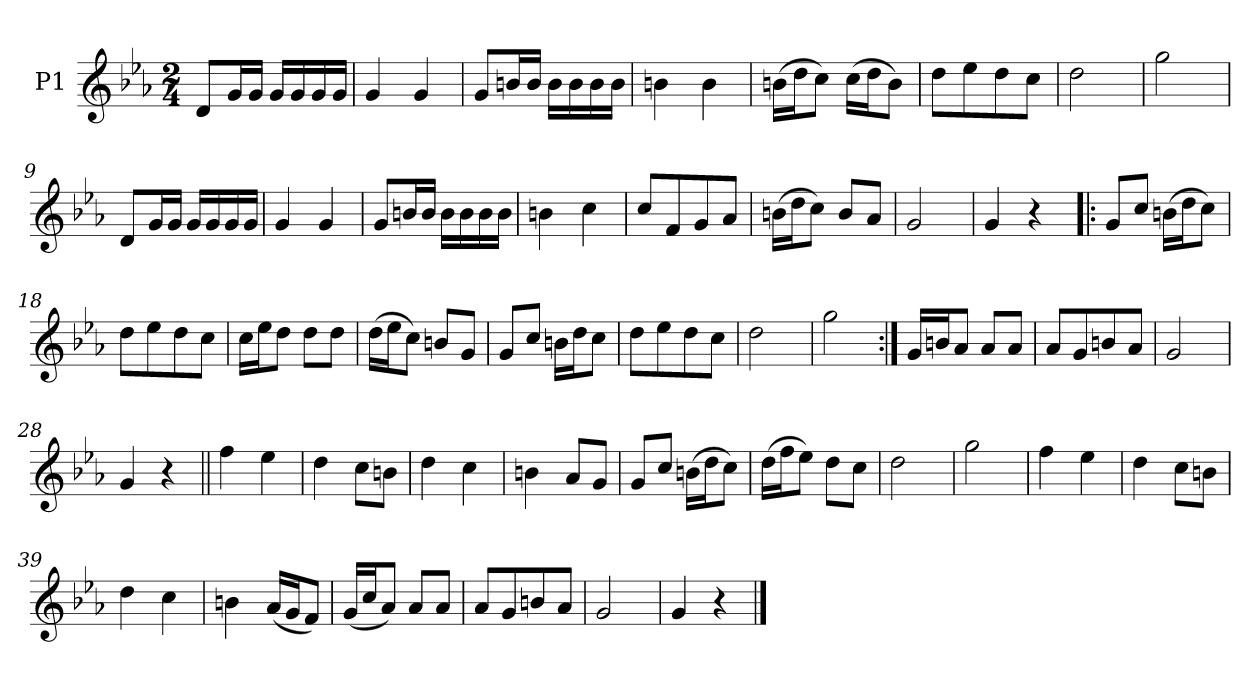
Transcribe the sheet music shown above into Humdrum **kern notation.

**kern
*part1
*staff1
*I"P1
*clefG2
*k[b-e-a-]
*M2/4
=1
8dL
16gL
16gJJ
16gLL
16g
16g
16gJJ
=2
4g
4g
=3
8gL
16bnL
16bJJ
16bLL
16b
16b
16bJJ
=4
4bn
4b
=5
(16bnLL
16ddJ
8ccJ)
(16ccLL
16ddJ
8bJ)
=6
8ddL
8ee-
8dd
8ccJ
=7
2dd
=8
2gg
=9
8dL
16gL
16gJJ
16gLL
16g
16g
16gJJ
=10
4g
4g
=11
8gL
16bnL
16bJJ
16bLL
16b
16b
16bJJ
=12
4bn
4cc
=13
8ccL
8f
8g
8a-J
=14
(16bnLL
16ddJ
8ccJ)
8bL
8a-J
=15
2g
=16
4g
4r
=17!|:
8gL
8ccJ
(16bnLL
16ddJ
8ccJ)
=18
8ddL
8ee-
8dd
8ccJ
=19
16ccLL
16ee-J
8ddJ
8ddL
8ddJ
=20
(16ddLL
16ee-J
8ccJ)
8bnL
8gJ
=21
8gL
8ccJ
16bnLL
16ddJ
8ccJ
=22
8ddL
8ee-
8dd
8ccJ
=23
2dd
=24
2gg
=25:|!
16gLL
16bnJ
8a-J
8a-L
8a-J
=26
8a-L
8g
8bn
8a-J
=27
2g
=28
4g
4r
=29||
4ff
4ee-
=30
4dd
8ccL
8bnJ
=31
4dd
4cc
=32
4bn
8a-L
8gJ
=33
8gL
8ccJ
(16bnLL
16ddJ
8ccJ)
=34
(16ddLL
16ffJ
8ee-J)
8ddL
8ccJ
=35
2dd
=36
2gg
=37
4ff
4ee-
=38
4dd
8ccL
8bnJ
=39
4dd
4cc
=40
4bn
(16a-LL
16gJ
8fJ)
=41
(16gLL
16ccJ
8a-J)
8a-L
8a-J
=42
8a-L
8g
8bn
8a-J
=43
2g
=44
4g
4r
==
*-
